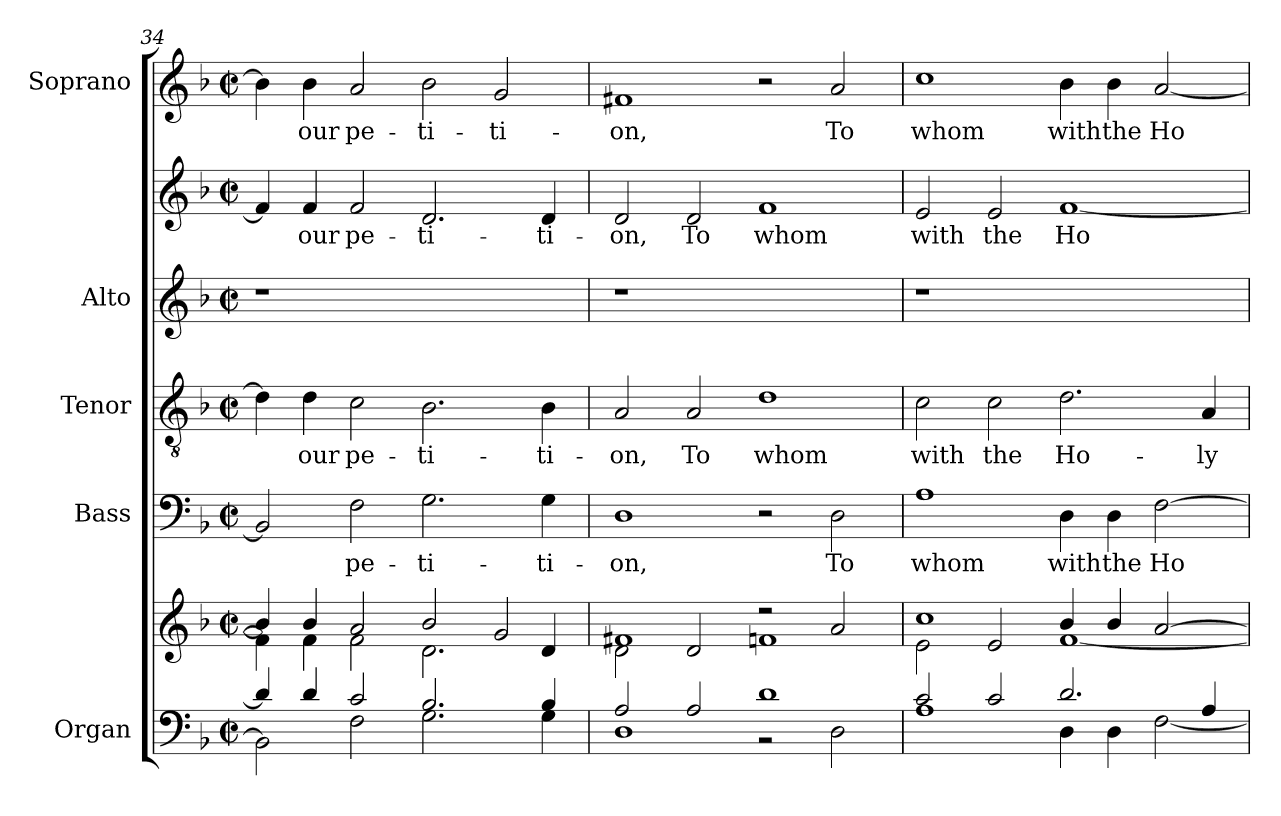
**kern	**kern	**kern	**text	**kern	**text	**kern	**kern	**text	**kern	**text
*part5	*part5	*part4	*part4	*part3	*part3	*part2	*part2	*part2	*part1	*part1
*staff7	*staff6	*staff5	*staff5	*staff4	*staff4	*staff3	*staff2	*staff2	*staff1	*staff1
*I"Organ	*	*I"Bass	*	*I"Tenor	*	*I"Alto	*	*	*I"Soprano	*
*I'Org.	*	*I'B.	*	*I'T.	*	*I'A.	*	*	*I'S.	*
*clefF4	*clefG2	*clefF4	*	*clefGv2	*	*clefG2	*clefG2	*	*clefG2	*
*	*	*	*	*ITrd7c12	*	*	*	*	*	*
*k[b-]	*k[b-]	*k[b-]	*	*k[b-]	*	*k[b-]	*k[b-]	*	*k[b-]	*
*F:	*F:	*F:	*	*F:	*	*F:	*F:	*	*F:	*
*M2/2	*M2/2	*M2/2	*	*M2/2	*	*M2/2	*M2/2	*	*M2/2	*
*met(c|)	*met(c|)	*met(c|)	*	*met(c|)	*	*met(c|)	*met(c|)	*	*met(c|)	*
=34	=34	=34	=34	=34	=34	=34	=34	=34	=34	=34
*^	*^	*	*	*	*	*	*	*	*	*
!	!	!	!	!	!	!	!	!LO:N:vis=1	!	!	!	!
4di/]	2BB-i\]	4b-i/]	4fi\]	2BB-i/]	.	4Di\]	.	0r	4fi/]	.	4b-i\]	.
!	!	!	!	!	!	!	!LO:LY:b:color=#000000	!	!	!	!	!
!	!	!	!	!	!	!	!	!	!	!LO:LY:b:color=#000000	!	!
!	!	!	!	!	!	!	!	!	!	!	!	!LO:LY:b:color=#000000
4di/	.	4b-i/	4fi\	.	.	4Di\	our	.	4fi/	our	4b-i\	our
!	!	!	!	!	!LO:LY:b:color=#000000	!	!	!	!	!	!	!
!	!	!	!	!	!	!	!LO:LY:b:color=#000000	!	!	!	!	!
!	!	!	!	!	!	!	!	!	!	!LO:LY:b:color=#000000	!	!
!	!	!	!	!	!	!	!	!	!	!	!	!LO:LY:b:color=#000000
2ci/	2Fi\	2ai/	2fi\	2Fi\	pe-	2Ci\	pe-	.	2fi/	pe-	2ai/	pe-
!	!	!	!	!	!LO:LY:b:color=#000000	!	!	!	!	!	!	!
!	!	!	!	!	!	!	!LO:LY:b:color=#000000	!	!	!	!	!
!	!	!	!	!	!	!	!	!	!	!LO:LY:b:color=#000000	!	!
!	!	!	!	!	!	!	!	!	!	!	!	!LO:LY:b:color=#000000
2.B-i/	2.Gi\	2b-i/	2.di\	2.Gi\	-ti-	2.BB-i\	-ti-	.	2.di/	-ti-	2b-i\	-ti-
!	!	!	!	!	!	!	!	!	!	!	!	!LO:LY:b:color=#000000
.	.	2gi/	.	.	.	.	.	.	.	.	2gi/	-ti-
!	!	!	!	!	!LO:LY:b:color=#000000	!	!	!	!	!	!	!
!	!	!	!	!	!	!	!LO:LY:b:color=#000000	!	!	!	!	!
!	!	!	!	!	!	!	!	!	!	!LO:LY:b:color=#000000	!	!
4B-i/	4Gi\	.	4di/	4Gi\	-ti-	4BB-i\	-ti-	.	4di/	-ti-	.	.
=35	=35	=35	=35	=35	=35	=35	=35	=35	=35	=35	=35	=35
!	!	!	!	!	!LO:LY:b:color=#000000	!	!	!	!	!	!	!
!	!	!	!	!	!	!	!LO:LY:b:color=#000000	!LO:N:vis=1	!	!	!	!
!	!	!	!	!	!	!	!	!	!	!LO:LY:b:color=#000000	!	!
!	!	!	!	!	!	!	!	!	!	!	!	!LO:LY:b:color=#000000
2Ai/	1Di	1f#Xi	2di\	1Di	-on,	2AAi/	-on,	0r	2di/	-on,	1f#Xi	-on,
!	!	!	!	!	!	!	!LO:LY:b:color=#000000	!	!	!	!	!
!	!	!	!	!	!	!	!	!	!	!LO:LY:b:color=#000000	!	!
2Ai/	.	.	2di/	.	.	2AAi/	To	.	2di/	To	.	.
!	!	!	!	!	!	!	!LO:LY:b:color=#000000	!	!	!	!	!
!	!	!	!	!	!	!	!	!	!	!LO:LY:b:color=#000000	!	!
1di	2r	2r	1fni	2r	.	1Di	whom	.	1fi	whom	2r	.
!	!	!	!	!	!LO:LY:b:color=#000000	!	!	!	!	!	!	!
!	!	!	!	!	!	!	!	!	!	!	!	!LO:LY:b:color=#000000
.	2Di\	2ai/	.	2Di\	To	.	.	.	.	.	2ai/	To
=36	=36	=36	=36	=36	=36	=36	=36	=36	=36	=36	=36	=36
!	!	!	!	!	!LO:LY:b:color=#000000	!	!	!	!	!	!	!
!	!	!	!	!	!	!	!LO:LY:b:color=#000000	!LO:N:vis=1	!	!	!	!
!	!	!	!	!	!	!	!	!	!	!LO:LY:b:color=#000000	!	!
!	!	!	!	!	!	!	!	!	!	!	!	!LO:LY:b:color=#000000
2ci/	1Ai	1cci	2ei\	1Ai	whom	2Ci\	with	0r	2ei/	with	1cci	whom
!	!	!	!	!	!	!	!LO:LY:b:color=#000000	!	!	!	!	!
!	!	!	!	!	!	!	!	!	!	!LO:LY:b:color=#000000	!	!
2ci/	.	.	2ei/	.	.	2Ci\	the	.	2ei/	the	.	.
!	!	!	!	!	!LO:LY:b:color=#000000	!	!	!	!	!	!	!
!	!	!	!	!	!	!	!LO:LY:b:color=#000000	!	!	!	!	!
!	!	!	!	!	!	!	!	!	!	!LO:LY:b:color=#000000	!	!
!	!	!	!	!	!	!	!	!	!	!	!	!LO:LY:b:color=#000000
2.di/	4Di\	4b-i/	[1fi	4Di\	with	2.Di\	Ho-	.	[1fi	Ho-	4b-i\	with
!	!	!	!	!	!LO:LY:b:color=#000000	!	!	!	!	!	!	!
!	!	!	!	!	!	!	!	!	!	!	!	!LO:LY:b:color=#000000
.	4Di\	4b-i/	.	4Di\	the	.	.	.	.	.	4b-i\	the
!	!	!	!	!	!LO:LY:b:color=#000000	!	!	!	!	!	!	!
!	!	!	!	!	!	!	!	!	!	!	!	!LO:LY:b:color=#000000
.	[2Fi\	[2ai/	.	[2Fi\	Ho-	.	.	.	.	.	[2ai/	Ho-
!	!	!	!	!	!	!	!LO:LY:b:color=#000000	!	!	!	!	!
4Ai/	.	.	.	.	.	4AAi/	-ly	.	.	.	.	.
*v	*v	*	*	*	*	*	*	*	*	*	*	*
*	*v	*v	*	*	*	*	*	*	*	*	*
=	=	=	=	=	=	=	=	=	=	=
*-	*-	*-	*-	*-	*-	*-	*-	*-	*-	*-
